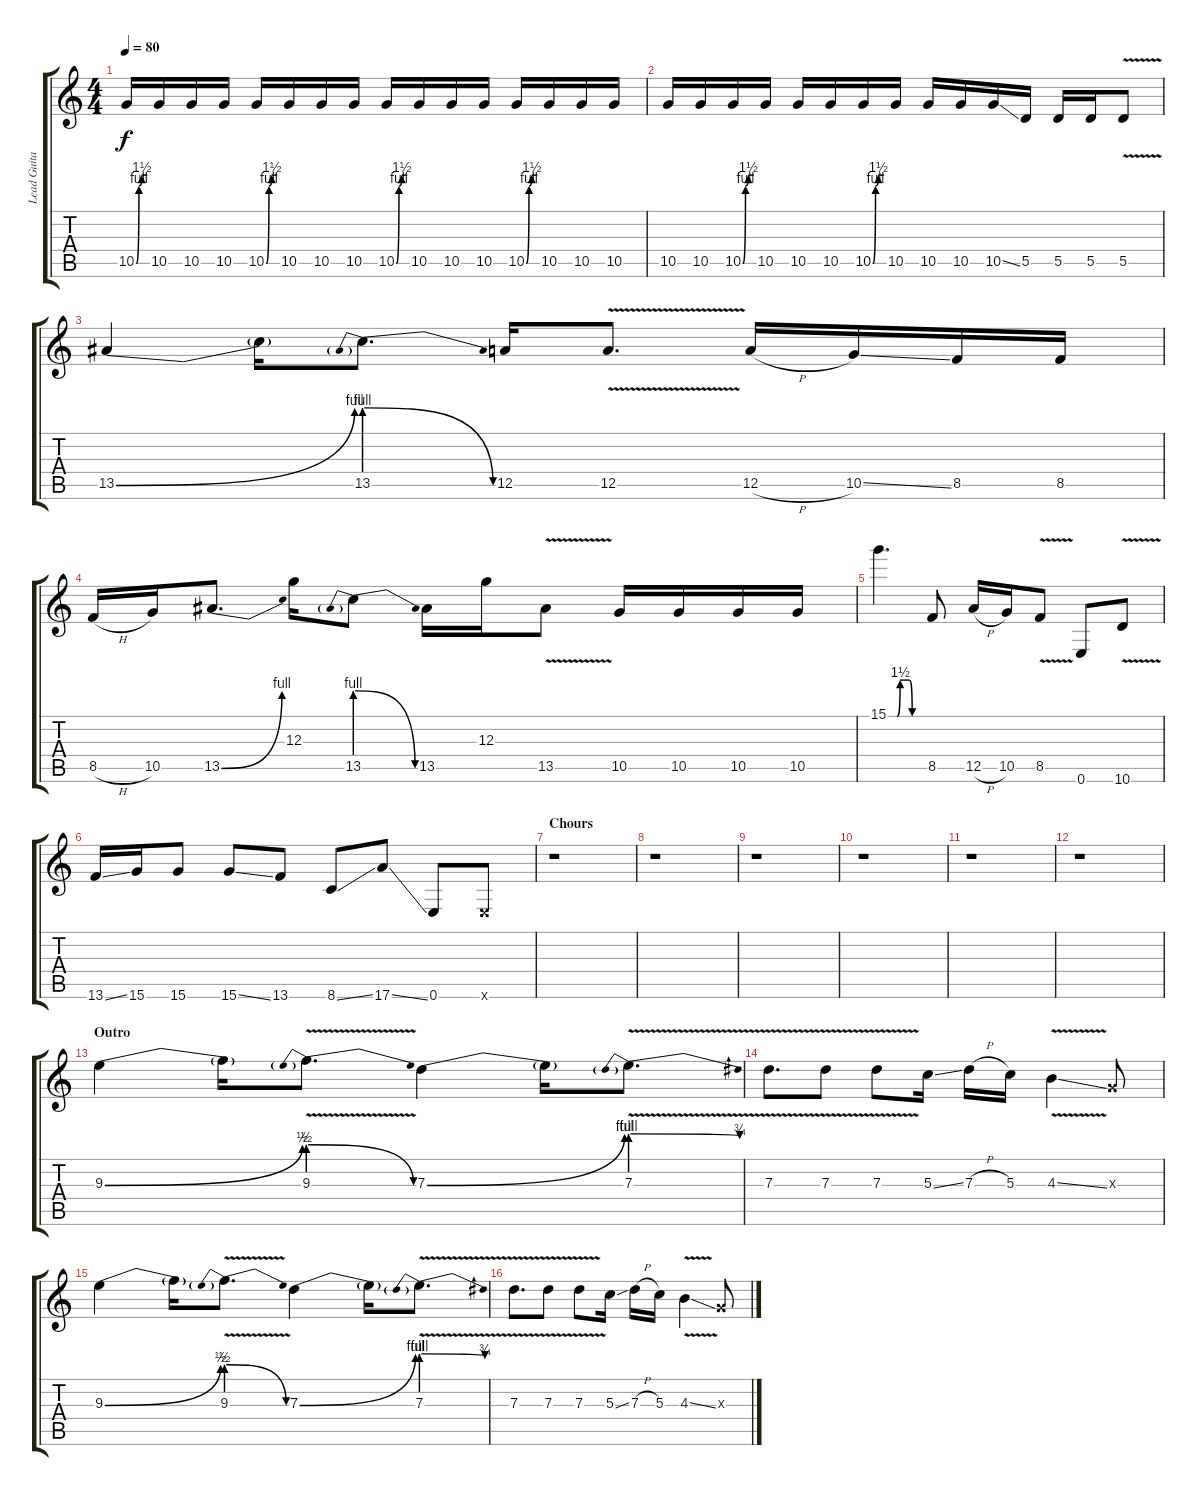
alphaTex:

\track ("Lead Guitar" "Lead Guita") {instrument overdrivenguitar}
\staff {score tabs}
\tuning (E4 B3 G3 D3 A2 E2) {hide}
\ts (4 4)
\tempo 80
\clef g2
\ks c
10.5{be (custom 0 0 15 4 30 6 60 6)}.16{dy f} 10.5.16 10.5.16 10.5.16 10.5{be (custom 0 0 15 4 30 6 60 6)}.16 10.5.16 10.5.16 10.5.16 10.5{be (custom 0 0 15 4 30 6 60 6)}.16 10.5.16 10.5.16 10.5.16 10.5{be (custom 0 0 15 4 30 6 60 6)}.16 10.5.16 10.5.16 10.5.16 |
10.5.16 10.5.16 10.5{be (custom 0 0 15 4 30 6 60 6)}.16 10.5.16 10.5.16 10.5.16 10.5{be (custom 0 0 15 4 30 6 60 6)}.16 10.5.16 10.5.16 10.5.16 10.5{ss}.16 5.5.16 5.5.16 5.5.16 5.5{v}.8 |
13.5{be (bend 0 0 60 4)}.4 13.5{t}.16 13.5{be (prebendrelease 0 4 60 0)}.8{d} 12.5.16 12.5{v}.8{d} 12.5{h}.16 10.5{ss}.16 8.5.16 8.5.16 |
8.5{h}.16 10.5.16 13.5{be (bend 0 0 60 4)}.8{d} 12.3.16 13.5{be (prebendrelease 0 4 60 0)}.8 13.5.16 12.3.16 13.5{v}.8 10.5.16 10.5.16 10.5.16 10.5.16 |
15.1{be (custom 0 0 10 0 15 0 20 6 25 6 30 6 35 6 40 0 45 0 50 0 60 0)}.4{d} 8.5.8 12.5{h}.16 10.5.16 8.5{v}.8 0.6.8 10.6{v}.8 |
13.6{ss}.16 15.6.16 15.6.8 15.6{ss}.8 13.6.8 8.6{ss}.8 17.6{ss}.8 0.6.8 0.6{x}.8 |
\section ("" "Chours")
r.1 |
r.1 |
r.1 |
r.1 |
r.1 |
r.1 |
\section ("" "Outro")
9.3{be (bend 0 0 60 2)}.4 9.3{t}.16 9.3{be (prebendrelease 0 2 60 0) v}.8{d} 7.3{be (bend 0 0 60 4)}.4 7.3{t}.16 7.3{be (prebendrelease 0 4 60 3) v}.8{d} |
7.3{v}.8{d} 7.3{v}.8 7.3{v}.8 5.3{ss}.16 7.3{h}.16 5.3.16 4.3{v ss}.4 0.3{x}.8 |
9.3{be (bend 0 0 60 2)}.4 9.3{t}.16 9.3{be (prebendrelease 0 2 60 0) v}.8{d} 7.3{be (bend 0 0 60 4)}.4 7.3{t}.16 7.3{be (prebendrelease 0 4 60 3) v}.8{d} |
7.3{v}.8{d} 7.3{v}.8 7.3{v}.8 5.3{ss}.16 7.3{h}.16 5.3.16 4.3{v ss}.4 0.3{x}.8
